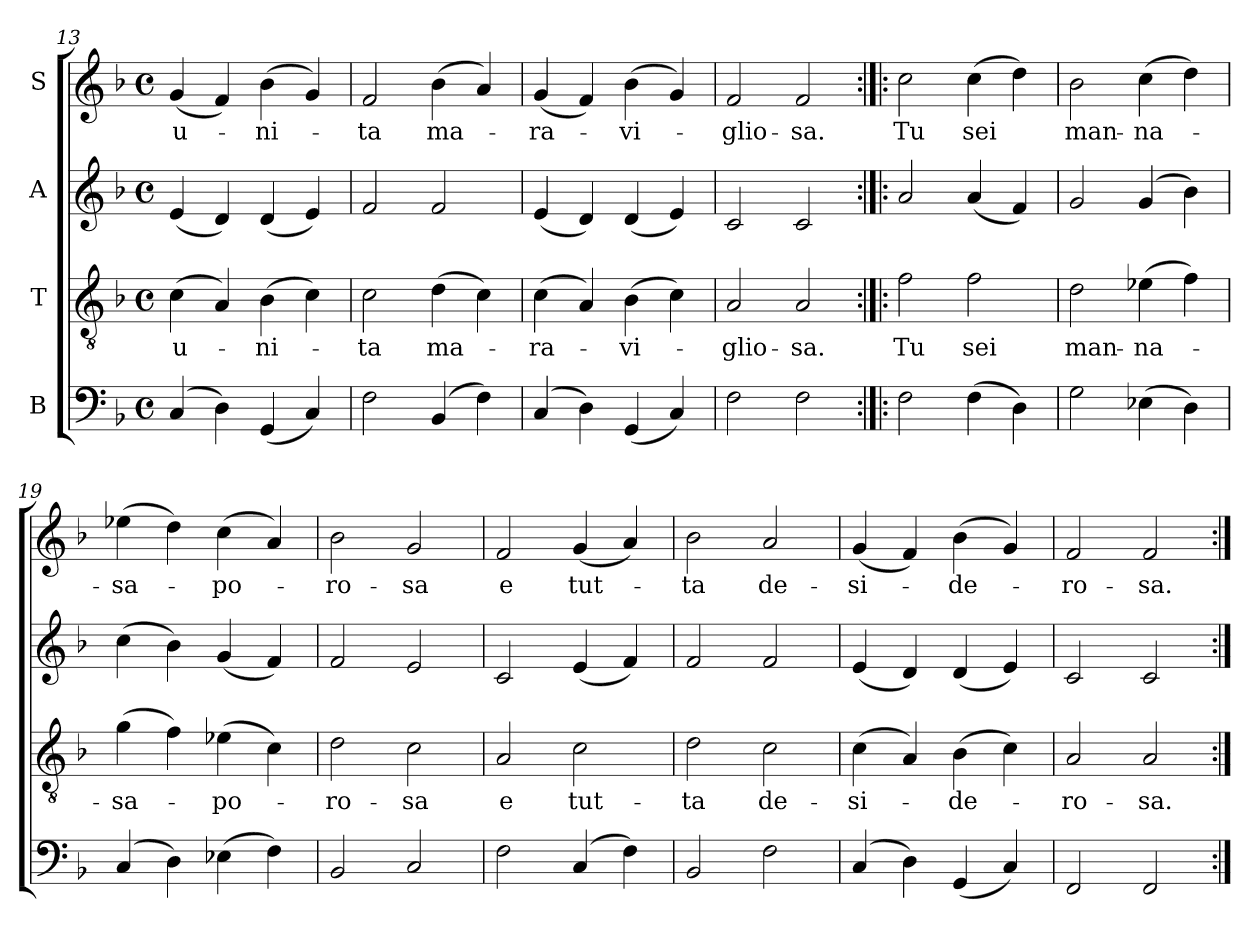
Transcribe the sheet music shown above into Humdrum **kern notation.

**kern	**kern	**text	**kern	**kern	**text
*part4	*part3	*part3	*part2	*part1	*part1
*staff4	*staff3	*staff3	*staff2	*staff1	*staff1
*I"B	*I"T	*	*I"A	*I"S	*
!!LO:LB:g=z
*clefF4	*clefGv2	*	*clefG2	*clefG2	*
*k[b-]	*k[b-]	*	*k[b-]	*k[b-]	*
*F:	*F:	*	*F:	*F:	*
*M4/4	*M4/4	*	*M4/4	*M4/4	*
*met(c)	*met(c)	*	*met(c)	*met(c)	*
=13	=13	=13	=13	=13	=13
!	!	!LO:LY:b	!	!	!LO:LY:b
(4C/	(>4c\	u-	(<4e/	(<4g/	u-
4D\)	4A/)	.	4d/)	4f/)	.
!	!	!LO:LY:b	!	!	!LO:LY:b
(<4GG/	(>4B-\	-ni-	(<4d/	(>4b-\	-ni-
4C/)	4c\)	.	4e/)	4g/)	.
=14	=14	=14	=14	=14	=14
!	!	!LO:LY:b	!	!	!LO:LY:b
2F\	2c\	-ta	2f/	2f/	-ta
!	!	!LO:LY:b	!	!	!LO:LY:b
(4BB-/	(>4d\	ma-	2f/	(>4b-\	ma-
4F\)	4c\)	.	.	4a/)	.
=15	=15	=15	=15	=15	=15
!	!	!LO:LY:b	!	!	!LO:LY:b
(4C/	(>4c\	-ra-	(<4e/	(<4g/	-ra-
4D\)	4A/)	.	4d/)	4f/)	.
!	!	!LO:LY:b	!	!	!LO:LY:b
(<4GG/	(>4B-\	-vi-	(<4d/	(>4b-\	-vi-
4C/)	4c\)	.	4e/)	4g/)	.
=16	=16	=16	=16	=16	=16
!	!	!LO:LY:b	!	!	!LO:LY:b
2F\	2A/	-glio-	2c/	2f/	-glio-
!	!	!LO:LY:b	!	!	!LO:LY:b
2F\	2A/	-sa.	2c/	2f/	-sa.
=17:|!|:	=17:|!|:	=17:|!|:	=17:|!|:	=17:|!|:	=17:|!|:
!	!	!LO:LY:b	!	!	!LO:LY:b
2F\	2f\	Tu	2a/	2cc\	Tu
!	!	!LO:LY:b	!	!	!LO:LY:b
(>4F\	2f\	sei	(<4a/	(>4cc\	sei
4D\)	.	.	4f/)	4dd\)	.
=18	=18	=18	=18	=18	=18
!	!	!LO:LY:b	!	!	!LO:LY:b
2G\	2d\	man-	2g/	2b-\	man-
!	!	!LO:LY:b	!	!	!LO:LY:b
(>4E-X\	(>4e-X\	-na-	(4g/	(>4cc\	-na-
4D\)	4f\)	.	4b-\)	4dd\)	.
!!LO:LB:g=z
=19	=19	=19	=19	=19	=19
!	!	!LO:LY:b	!	!	!LO:LY:b
(4C/	(>4g\	-sa-	(>4cc\	(>4ee-X\	-sa-
4D\)	4f\)	.	4b-\)	4dd\)	.
!	!	!LO:LY:b	!	!	!LO:LY:b
(>4E-X\	(>4e-X\	-po-	(<4g/	(>4cc\	-po-
4F\)	4c\)	.	4f/)	4a/)	.
=20	=20	=20	=20	=20	=20
!	!	!LO:LY:b	!	!	!LO:LY:b
2BB-/	2d\	-ro-	2f/	2b-\	-ro-
!	!	!LO:LY:b	!	!	!LO:LY:b
2C/	2c\	-sa	2e/	2g/	-sa
=21	=21	=21	=21	=21	=21
!	!	!LO:LY:b	!	!	!LO:LY:b
2F\	2A/	e	2c/	2f/	e
!	!	!LO:LY:b	!	!	!LO:LY:b
(4C/	2c\	tut-	(<4e/	(<4g/	tut-
4F\)	.	.	4f/)	4a/)	.
=22	=22	=22	=22	=22	=22
!	!	!LO:LY:b	!	!	!LO:LY:b
2BB-/	2d\	-ta	2f/	2b-\	-ta
!	!	!LO:LY:b	!	!	!LO:LY:b
2F\	2c\	de-	2f/	2a/	de-
=23	=23	=23	=23	=23	=23
!	!	!LO:LY:b	!	!	!LO:LY:b
(4C/	(>4c\	-si-	(<4e/	(<4g/	-si-
4D\)	4A/)	.	4d/)	4f/)	.
!	!	!LO:LY:b	!	!	!LO:LY:b
(<4GG/	(>4B-\	-de-	(<4d/	(>4b-\	-de-
4C/)	4c\)	.	4e/)	4g/)	.
=24	=24	=24	=24	=24	=24
!	!	!LO:LY:b	!	!	!LO:LY:b
2FF/	2A/	-ro-	2c/	2f/	-ro-
!	!	!LO:LY:b	!	!	!LO:LY:b
2FF/	2A/	-sa.	2c/	2f/	-sa.
=:|!	=:|!	=:|!	=:|!	=:|!	=:|!
*-	*-	*-	*-	*-	*-
